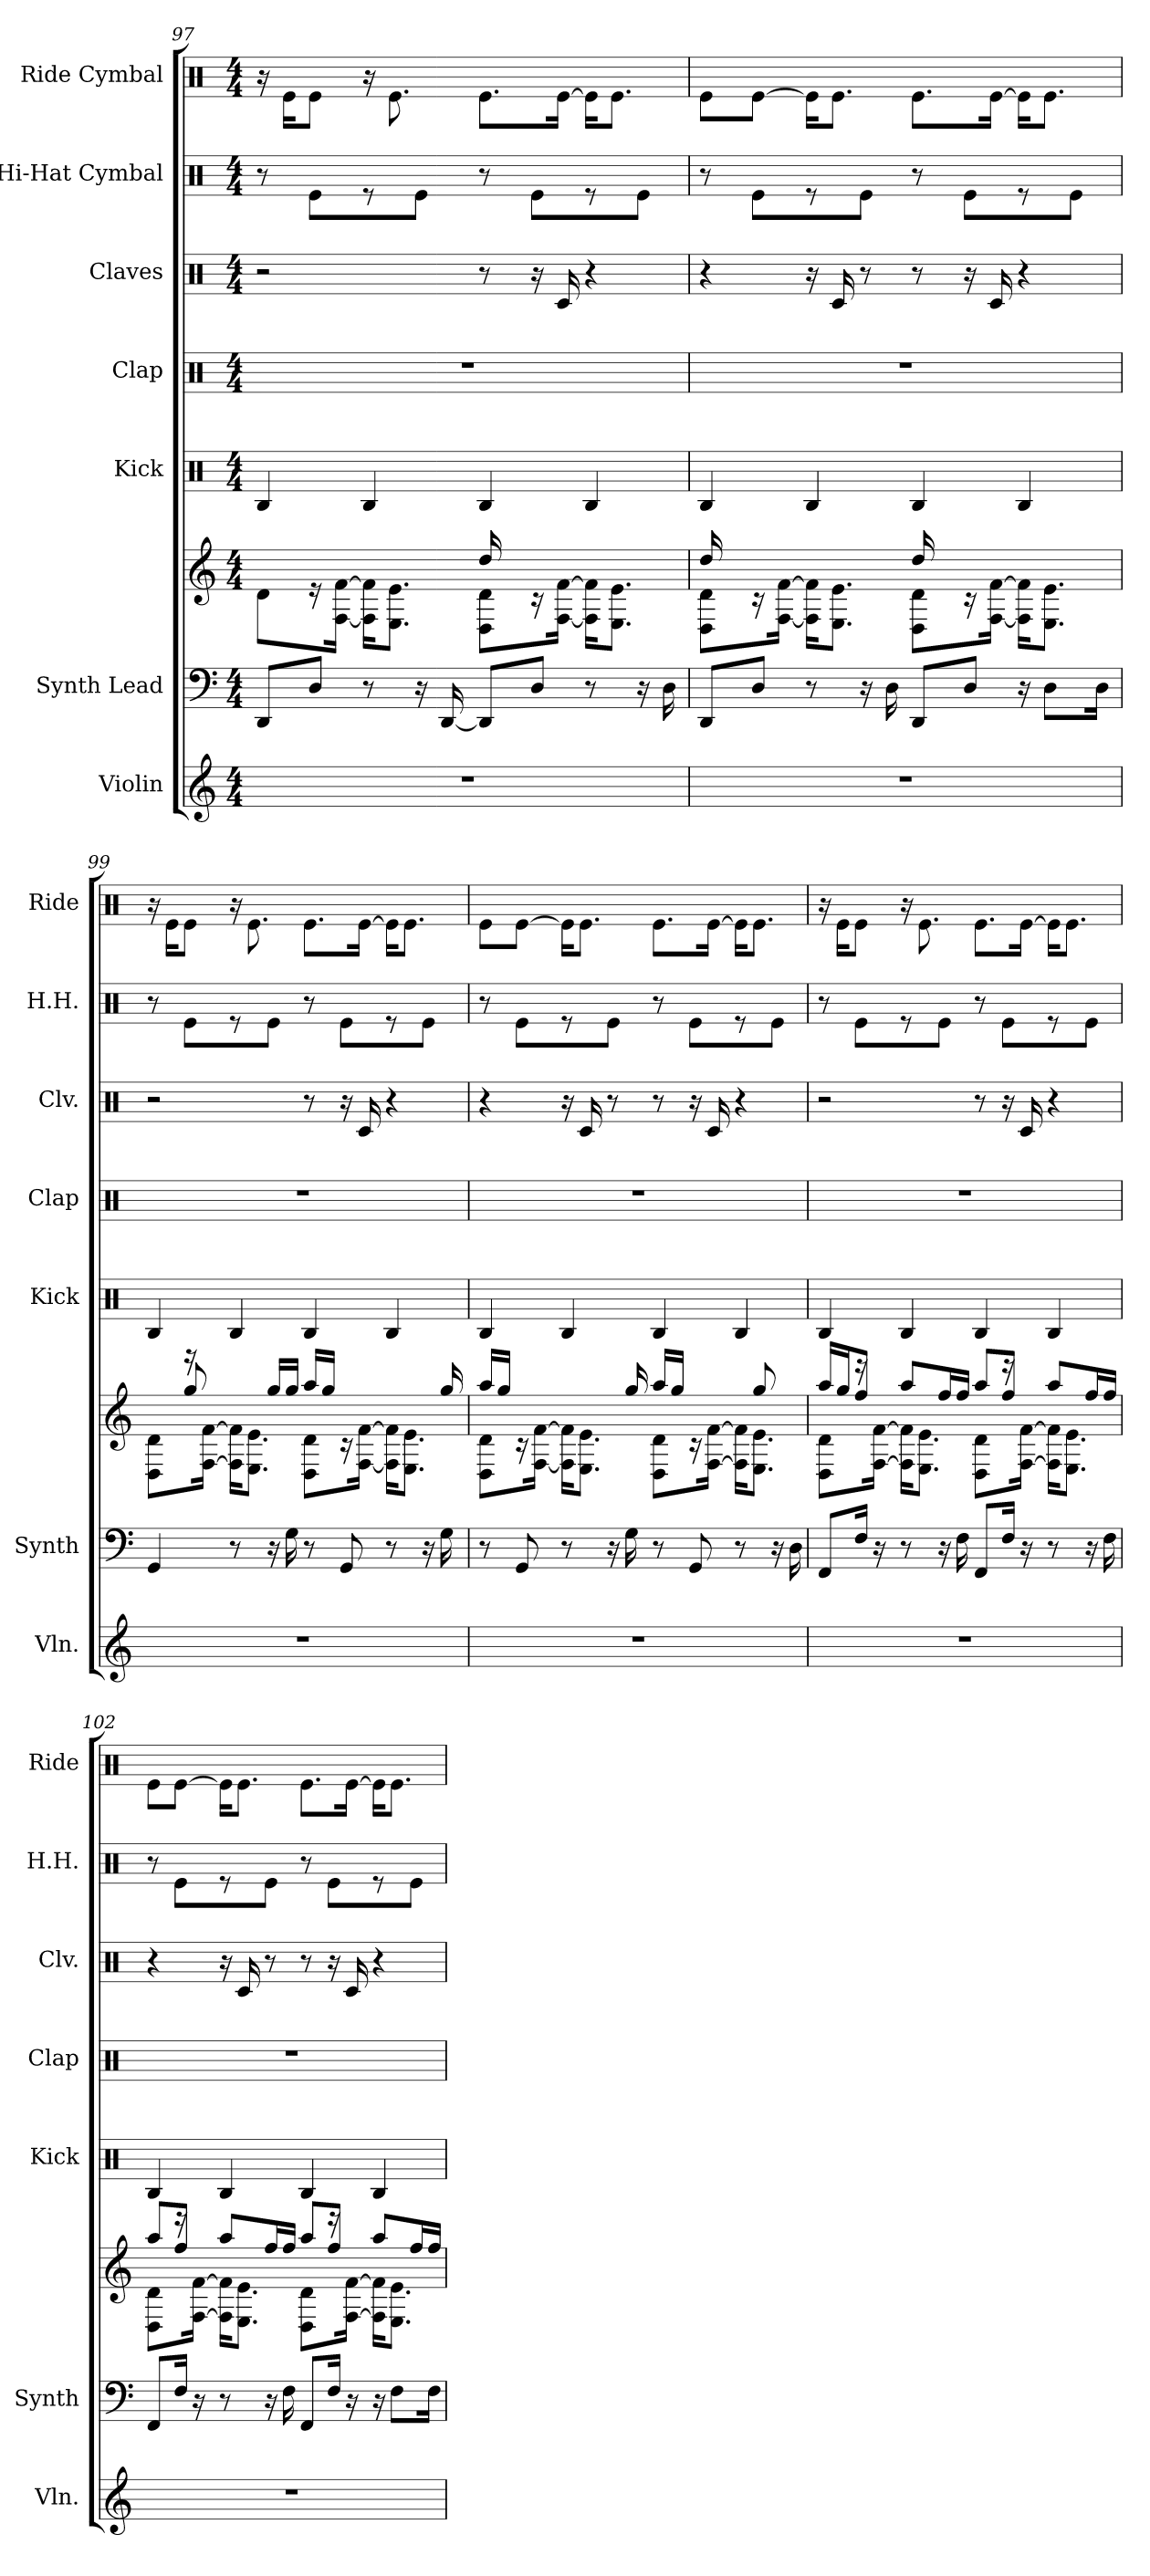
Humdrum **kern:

**kern	**kern	**kern	**kern	**kern	**kern	**kern	**kern
*part7	*part6	*part6	*part5	*part4	*part3	*part2	*part1
*staff8	*staff7	*staff6	*staff5	*staff4	*staff3	*staff2	*staff1
*I"Violin	*I"Synth Lead	*	*I"Kick	*I"Clap	*I"Claves	*I"Hi-Hat Cymbal	*I"Ride Cymbal
*I'Vln.	*I'Synth	*	*I'Kick	*I'Clap	*I'Clv.	*I'H.H.	*I'Ride
!!LO:PB:g=z
*clefG2	*clefF4	*clefG2	*clefX	*clefX	*clefX	*clefX	*clefX
*k[]	*k[]	*k[]	*k[]	*k[]	*k[]	*k[]	*k[]
*a:	*a:	*a:	*a:	*a:	*a:	*a:	*a:
*M4/4	*M4/4	*M4/4	*M4/4	*M4/4	*M4/4	*M4/4	*M4/4
=97	=97	=97	=97	=97	=97	=97	=97
*	*	*^	*	*	*	*	*
1r	8DD/L	8d\L	2ryy	4RB/	1r	2r	8r	16r
.	.	.	.	.	.	.	.	16Re\KL
.	8D/J	16r	.	.	.	.	8Re\L	8Re\J
.	.	[<16F\ [<16f\Jk	.	.	.	.	.	.
.	8r	16F\] 16f\]KL	.	4RB/	.	.	8r	16r
.	.	8.E\ 8.e\J	.	.	.	.	.	8.Re\
.	16r	.	.	.	.	.	8Re\J	.
.	[16DD/	.	.	.	.	.	.	.
.	8DD/L]	8D\ 8d\L	16dd/	4RB/	.	8r	8r	8.Re\L
.	.	.	16ryy	.	.	.	.	.
.	8D/J	16r	8ryy	.	.	16r	8Re\L	.
.	.	[<16F\ [<16f\Jk	.	.	.	16Rc/	.	[16Re\Jk
.	8r	16F\] 16f\]KL	4ryy	4RB/	.	4r	8r	16Re\KL]
.	.	8.E\ 8.e\J	.	.	.	.	.	8.Re\J
.	16r	.	.	.	.	.	8Re\J	.
.	16D\	.	.	.	.	.	.	.
=98	=98	=98	=98	=98	=98	=98	=98	=98
1r	8DD/L	8D\ 8d\L	16dd/	4RB/	1r	4r	8r	8Re\L
.	.	.	16ryy	.	.	.	.	.
.	8D/J	16r	8ryy	.	.	.	8Re\L	[8Re\J
.	.	[<16F\ [<16f\Jk	.	.	.	.	.	.
.	8r	16F\] 16f\]KL	4ryy	4RB/	.	16r	8r	16Re\KL]
.	.	8.E\ 8.e\J	.	.	.	16Rc/	.	8.Re\J
.	16r	.	.	.	.	8r	8Re\J	.
.	16D\	.	.	.	.	.	.	.
.	8DD/L	8D\ 8d\L	16dd/	4RB/	.	8r	8r	8.Re\L
.	.	.	16ryy	.	.	.	.	.
.	8D/J	16r	8ryy	.	.	16r	8Re\L	.
.	.	[<16F\ [<16f\Jk	.	.	.	16Rc/	.	[16Re\Jk
.	16r	16F\] 16f\]KL	4ryy	4RB/	.	4r	8r	16Re\KL]
.	8D\L	8.E\ 8.e\J	.	.	.	.	.	8.Re\J
.	.	.	.	.	.	.	8Re\J	.
.	16D\Jk	.	.	.	.	.	.	.
!!LO:LB:g=z
=99	=99	=99	=99	=99	=99	=99	=99	=99
1r	4GG/	8D\ 8d\L	8ryy	4RB/	1r	2r	8r	16r
.	.	.	.	.	.	.	.	16Re\KL
.	.	16r	8gg/	.	.	.	8Re\L	8Re\J
.	.	[<16F\ [<16f\Jk	.	.	.	.	.	.
.	8r	16F\] 16f\]KL	8ryy	4RB/	.	.	8r	16r
.	.	8.E\ 8.e\J	.	.	.	.	.	8.Re\
.	16r	.	16gg/LL	.	.	.	8Re\J	.
.	16G\	.	16gg/JJ	.	.	.	.	.
.	8r	8D\ 8d\L	16aa/LL	4RB/	.	8r	8r	8.Re\L
.	.	.	16gg/JJ	.	.	.	.	.
.	8GG/	16r	8ryy	.	.	16r	8Re\L	.
.	.	[<16F\ [<16f\Jk	.	.	.	16Rc/	.	[16Re\Jk
.	8r	16F\] 16f\]KL	8ryy	4RB/	.	4r	8r	16Re\KL]
.	.	8.E\ 8.e\J	.	.	.	.	.	8.Re\J
.	16r	.	16ryy	.	.	.	8Re\J	.
.	16G\	.	16gg/	.	.	.	.	.
=100	=100	=100	=100	=100	=100	=100	=100	=100
1r	8r	8D\ 8d\L	16aa/LL	4RB/	1r	4r	8r	8Re\L
.	.	.	16gg/JJ	.	.	.	.	.
.	8GG/	16r	8ryy	.	.	.	8Re\L	[8Re\J
.	.	[<16F\ [<16f\Jk	.	.	.	.	.	.
.	8r	16F\] 16f\]KL	8ryy	4RB/	.	16r	8r	16Re\KL]
.	.	8.E\ 8.e\J	.	.	.	16Rc/	.	8.Re\J
.	16r	.	16ryy	.	.	8r	8Re\J	.
.	16G\	.	16gg/	.	.	.	.	.
.	8r	8D\ 8d\L	16aa/LL	4RB/	.	8r	8r	8.Re\L
.	.	.	16gg/JJ	.	.	.	.	.
.	8GG/	16r	8ryy	.	.	16r	8Re\L	.
.	.	[<16F\ [<16f\Jk	.	.	.	16Rc/	.	[16Re\Jk
.	8r	16F\] 16f\]KL	16ryy	4RB/	.	4r	8r	16Re\KL]
.	.	8.E\ 8.e\J	8gg/	.	.	.	.	8.Re\J
.	16r	.	.	.	.	.	8Re\J	.
.	16D\	.	16ryy	.	.	.	.	.
=101	=101	=101	=101	=101	=101	=101	=101	=101
1r	8FF/L	8D\ 8d\L	16aa/LL	4RB/	1r	2r	8r	16r
.	.	.	16gg/J	.	.	.	.	16Re\KL
.	16F/Jk	16r	8ff/J	.	.	.	8Re\L	8Re\J
.	16r	[<16F\ [<16f\Jk	.	.	.	.	.	.
.	8r	16F\] 16f\]KL	8aa/L	4RB/	.	.	8r	16r
.	.	8.E\ 8.e\J	.	.	.	.	.	8.Re\
.	16r	.	16ff/L	.	.	.	8Re\J	.
.	16F\	.	16ff/JJ	.	.	.	.	.
.	8FF/L	8D\ 8d\L	8aa/L	4RB/	.	8r	8r	8.Re\L
.	16F/Jk	16r	8ff/J	.	.	16r	8Re\L	.
.	16r	[<16F\ [<16f\Jk	.	.	.	16Rc/	.	[16Re\Jk
.	8r	16F\] 16f\]KL	8aa/L	4RB/	.	4r	8r	16Re\KL]
.	.	8.E\ 8.e\J	.	.	.	.	.	8.Re\J
.	16r	.	16ff/L	.	.	.	8Re\J	.
.	16F\	.	16ff/JJ	.	.	.	.	.
!!LO:PB:g=z
=102	=102	=102	=102	=102	=102	=102	=102	=102
1r	8FF/L	8D\ 8d\L	8aa/L	4RB/	1r	4r	8r	8Re\L
.	16F/Jk	16r	8ff/J	.	.	.	8Re\L	[8Re\J
.	16r	[<16F\ [<16f\Jk	.	.	.	.	.	.
.	8r	16F\] 16f\]KL	8aa/L	4RB/	.	16r	8r	16Re\KL]
.	.	8.E\ 8.e\J	.	.	.	16Rc/	.	8.Re\J
.	16r	.	16ff/L	.	.	8r	8Re\J	.
.	16F\	.	16ff/JJ	.	.	.	.	.
.	8FF/L	8D\ 8d\L	8aa/L	4RB/	.	8r	8r	8.Re\L
.	16F/Jk	16r	8ff/J	.	.	16r	8Re\L	.
.	16r	[<16F\ [<16f\Jk	.	.	.	16Rc/	.	[16Re\Jk
.	16r	16F\] 16f\]KL	8aa/L	4RB/	.	4r	8r	16Re\KL]
.	8F\L	8.E\ 8.e\J	.	.	.	.	.	8.Re\J
.	.	.	16ff/L	.	.	.	8Re\J	.
.	16F\Jk	.	16ff/JJ	.	.	.	.	.
*	*	*v	*v	*	*	*	*	*
=	=	=	=	=	=	=	=
*-	*-	*-	*-	*-	*-	*-	*-
